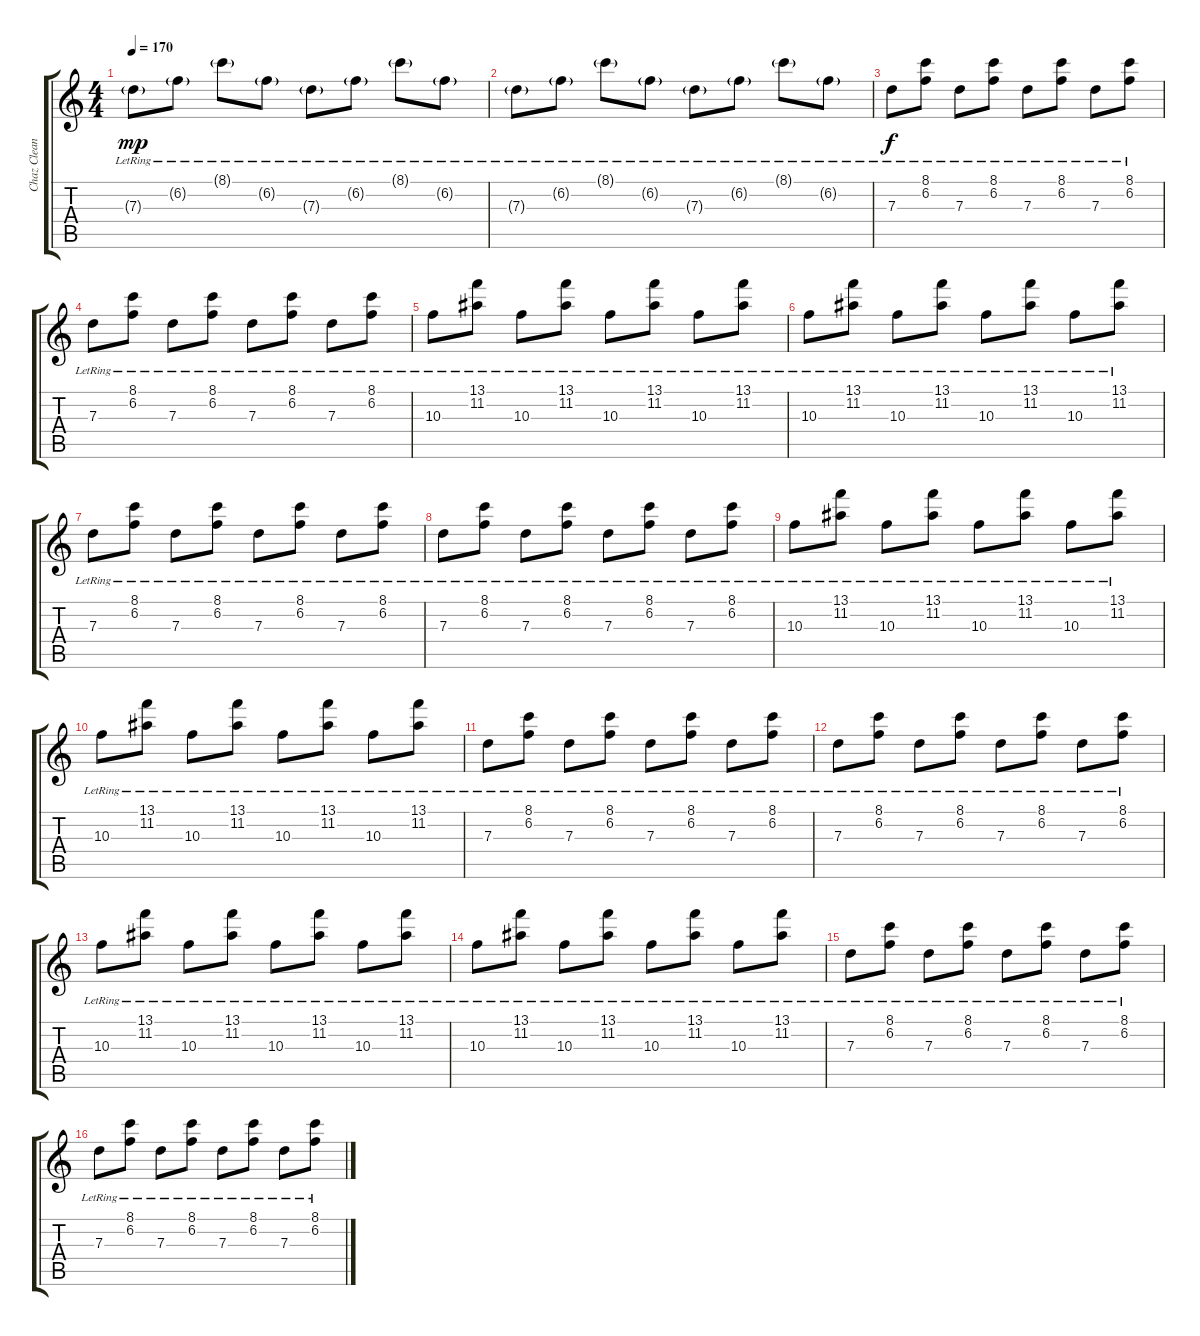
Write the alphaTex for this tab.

\track ("Chaz Clean" "Chaz Clean") {instrument electricguitarjazz}
\staff {score tabs}
\tuning (E4 B3 G3 D3 A2 D2) {hide}
\ts (4 4)
\tempo 170
\clef g2
\ks c
7.3{g lr}.8{dy mp} 6.2{g lr}.8 8.1{g lr}.8 6.2{g lr}.8 7.3{g lr}.8 6.2{g lr}.8 8.1{g lr}.8 6.2{g lr}.8 |
7.3{g lr}.8 6.2{g lr}.8 8.1{g lr}.8 6.2{g lr}.8 7.3{g lr}.8 6.2{g lr}.8 8.1{g lr}.8 6.2{g lr}.8 |
7.3{lr}.8{dy f} (8.1{lr} 6.2{lr}).8 7.3{lr}.8 (8.1{lr} 6.2{lr}).8 7.3{lr}.8 (8.1{lr} 6.2{lr}).8 7.3{lr}.8 (8.1{lr} 6.2{lr}).8 |
7.3{lr}.8 (8.1{lr} 6.2{lr}).8 7.3{lr}.8 (8.1{lr} 6.2{lr}).8 7.3{lr}.8 (8.1{lr} 6.2{lr}).8 7.3{lr}.8 (8.1{lr} 6.2{lr}).8 |
10.3{lr}.8 (13.1{lr} 11.2{lr}).8 10.3{lr}.8 (13.1{lr} 11.2{lr}).8 10.3{lr}.8 (13.1{lr} 11.2{lr}).8 10.3{lr}.8 (13.1{lr} 11.2{lr}).8 |
10.3{lr}.8 (13.1{lr} 11.2{lr}).8 10.3{lr}.8 (13.1{lr} 11.2{lr}).8 10.3{lr}.8 (13.1{lr} 11.2{lr}).8 10.3{lr}.8 (13.1{lr} 11.2{lr}).8 |
7.3{lr}.8 (8.1{lr} 6.2{lr}).8 7.3{lr}.8 (8.1{lr} 6.2{lr}).8 7.3{lr}.8 (8.1{lr} 6.2{lr}).8 7.3{lr}.8 (8.1{lr} 6.2{lr}).8 |
7.3{lr}.8 (8.1{lr} 6.2{lr}).8 7.3{lr}.8 (8.1{lr} 6.2{lr}).8 7.3{lr}.8 (8.1{lr} 6.2{lr}).8 7.3{lr}.8 (8.1{lr} 6.2{lr}).8 |
10.3{lr}.8 (13.1{lr} 11.2{lr}).8 10.3{lr}.8 (13.1{lr} 11.2{lr}).8 10.3{lr}.8 (13.1{lr} 11.2{lr}).8 10.3{lr}.8 (13.1{lr} 11.2{lr}).8 |
10.3{lr}.8 (13.1{lr} 11.2{lr}).8 10.3{lr}.8 (13.1{lr} 11.2{lr}).8 10.3{lr}.8 (13.1{lr} 11.2{lr}).8 10.3{lr}.8 (13.1{lr} 11.2{lr}).8 |
7.3{lr}.8 (8.1{lr} 6.2{lr}).8 7.3{lr}.8 (8.1{lr} 6.2{lr}).8 7.3{lr}.8 (8.1{lr} 6.2{lr}).8 7.3{lr}.8 (8.1{lr} 6.2{lr}).8 |
7.3{lr}.8 (8.1{lr} 6.2{lr}).8 7.3{lr}.8 (8.1{lr} 6.2{lr}).8 7.3{lr}.8 (8.1{lr} 6.2{lr}).8 7.3{lr}.8 (8.1{lr} 6.2{lr}).8 |
10.3{lr}.8 (13.1{lr} 11.2{lr}).8 10.3{lr}.8 (13.1{lr} 11.2{lr}).8 10.3{lr}.8 (13.1{lr} 11.2{lr}).8 10.3{lr}.8 (13.1{lr} 11.2{lr}).8 |
10.3{lr}.8 (13.1{lr} 11.2{lr}).8 10.3{lr}.8 (13.1{lr} 11.2{lr}).8 10.3{lr}.8 (13.1{lr} 11.2{lr}).8 10.3{lr}.8 (13.1{lr} 11.2{lr}).8 |
7.3{lr}.8 (8.1{lr} 6.2{lr}).8 7.3{lr}.8 (8.1{lr} 6.2{lr}).8 7.3{lr}.8 (8.1{lr} 6.2{lr}).8 7.3{lr}.8 (8.1{lr} 6.2{lr}).8 |
7.3{lr}.8 (8.1{lr} 6.2{lr}).8 7.3{lr}.8 (8.1{lr} 6.2{lr}).8 7.3{lr}.8 (8.1{lr} 6.2{lr}).8 7.3{lr}.8 (8.1{lr} 6.2{lr}).8
